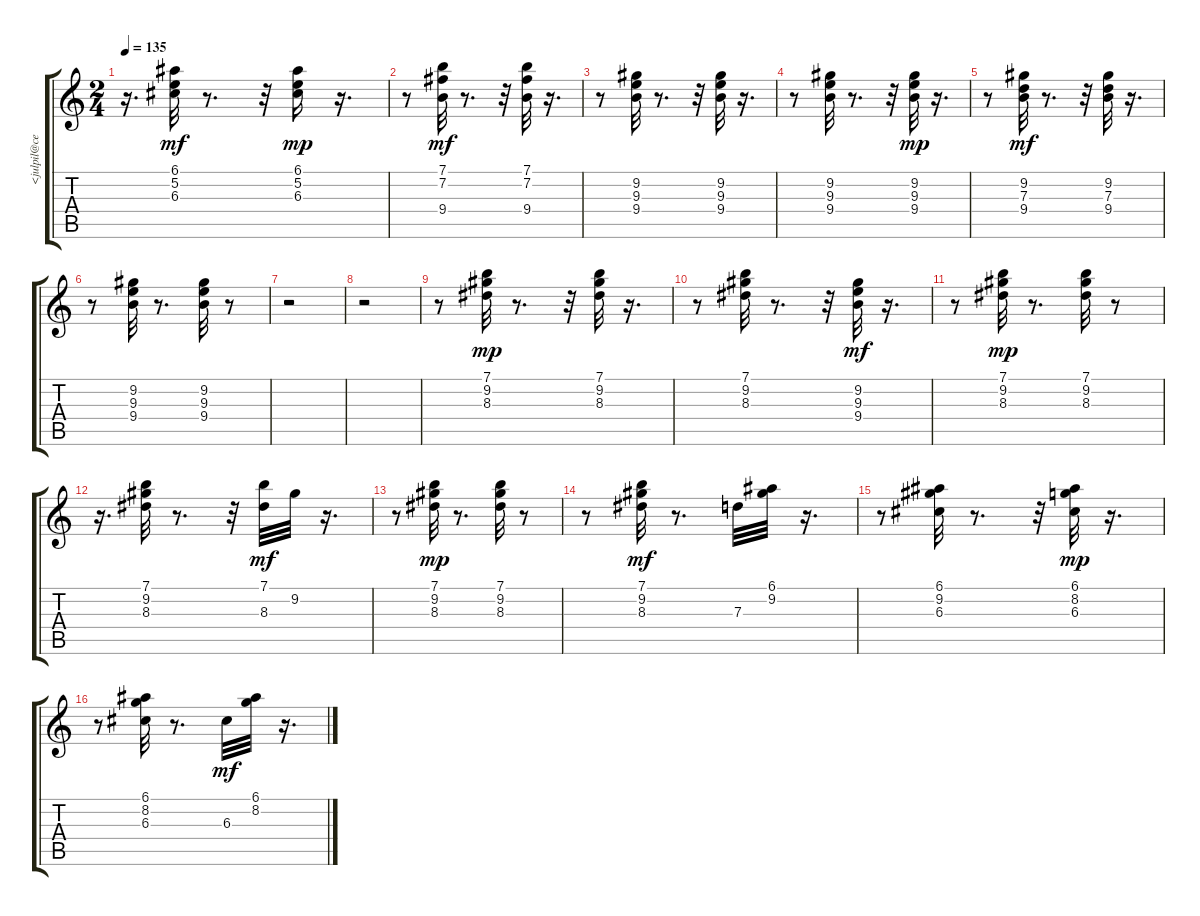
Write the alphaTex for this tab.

\track ("" "<julpil@ce") {instrument electricguitarjazz}
\staff {score tabs}
\tuning (E4 B3 G3 D3 A2 E2) {hide}
\ts (2 4)
\tempo 135
\clef g2
\ks c
r.16{d dy mf} (6.1 5.2 6.3).32 r.8{d} r.32 (6.1 5.2 6.3).16{dy mp} r.16{d} |
r.8 (7.1 7.2 9.4).32{dy mf} r.8{d} r.32 (7.1 7.2 9.4).32 r.16{d} |
r.8 (9.2 9.3 9.4).32 r.8{d} r.32 (9.2 9.3 9.4).32 r.16{d} |
r.8 (9.2 9.3 9.4).32 r.8{d} r.32 (9.2 9.3 9.4).32{dy mp} r.16{d} |
r.8 (9.2 7.3 9.4).32{dy mf} r.8{d} r.32 (9.2 7.3 9.4).32 r.16{d} |
r.8 (9.2 9.3 9.4).32 r.8{d} (9.2 9.3 9.4).32 r.8 |
r.2 |
r.2 |
r.8 (7.1 9.2 8.3).32{dy mp} r.8{d} r.32 (7.1 9.2 8.3).32 r.16{d} |
r.8 (7.1 9.2 8.3).32 r.8{d} r.32 (9.2 9.3 9.4).32{dy mf} r.16{d} |
r.8 (7.1 9.2 8.3).32{dy mp} r.8{d} (7.1 9.2 8.3).32 r.8 |
r.16{d} (7.1 9.2 8.3).32 r.8{d} r.32 (7.1 8.3).32{dy mf} 9.2.32 r.16{d} |
r.8 (7.1 9.2 8.3).32{dy mp} r.8{d} (7.1 9.2 8.3).32 r.8 |
r.8 (7.1 9.2 8.3).32{dy mf} r.8{d} 7.3.32 (6.1 9.2).32 r.16{d} |
r.8 (6.1 9.2 6.3).32 r.8{d} r.32 (6.1 8.2 6.3).32{dy mp} r.16{d} |
r.8 (6.1 8.2 6.3).32 r.8{d} 6.3.32{dy mf} (6.1 8.2).32 r.16{d}
